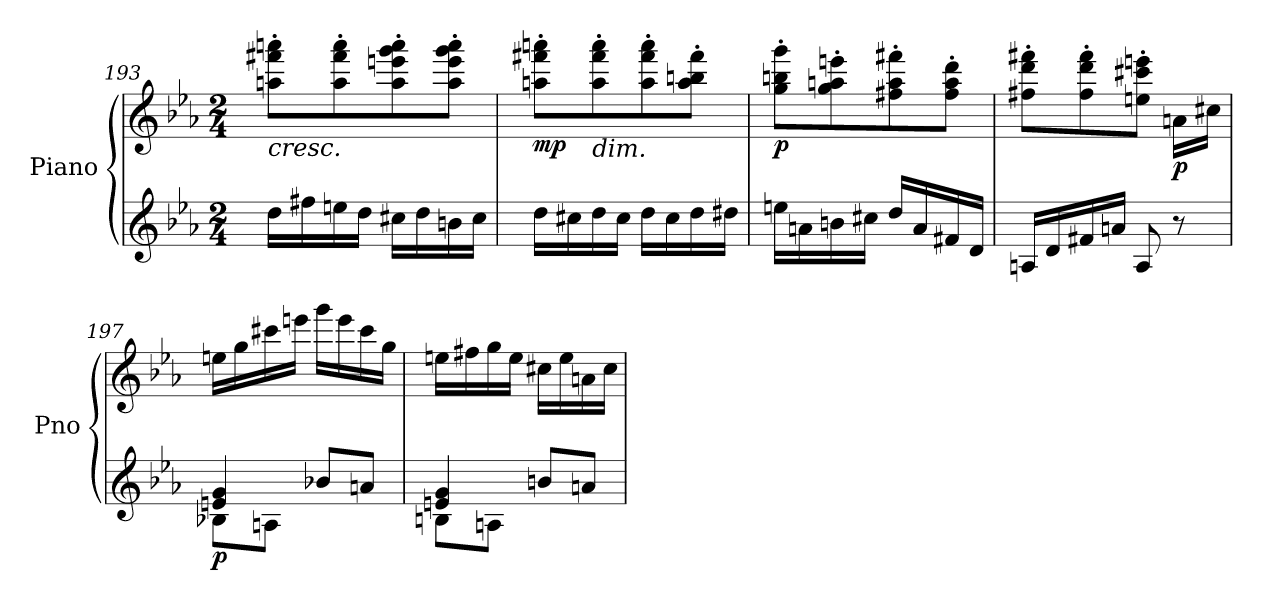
**kern	**kern	**dynam
*part1	*part1	*part1
*staff2	*staff1	*staff1/2
*I"Piano	*	*
*I'Pno	*	*
!!LO:PB:g=z
*clefG2	*clefG2	*
*k[b-e-a-]	*k[b-e-a-]	*
*M2/4	*M2/4	*
=193	=193	=193
!	!LO:TX:b:i:t=cresc.	!
16dd\LL	8aan\' 8fff#X\' 8aaan\'L	.
16ff#X\	.	.
16een\	8aa\' 8fff#\' 8aaa\'	.
16dd\JJ	.	.
16cc#X\LL	8aa\' 8eeen\' 8ggg\' 8aaa\'	.
16dd\	.	.
16bn\	8aa\' 8eee\' 8ggg\' 8aaa\'J	.
16cc#\JJ	.	.
=194	=194	=194
!	!	!LO:DY:b
16dd\LL	8aan\' 8fff#X\' 8aaan\'L	mp
16cc#X\	.	.
!	!LO:TX:b:i:t=dim.	!
16dd\	8aa\' 8fff#\' 8aaa\'	.
16cc#\JJ	.	.
16dd\LL	8aa\' 8fff#\' 8aaa\'	.
16cc#\	.	.
16dd\	8aa\' 8bbn\' 8fff#\'J	.
16dd#X\JJ	.	.
=195	=195	=195
!	!	!LO:DY:b
16een\LL	8gg\' 8bbn\' 8ggg\'L	p
16an\	.	.
16bn\	8gg\' 8aan\' 8eeen\'	.
16cc#X\JJ	.	.
16dd/LL	8ff#X\' 8aa\' 8fff#X\'	.
16a/	.	.
16f#X/	8ff#\' 8aa\' 8ddd\'J	.
16d/JJ	.	.
=196	=196	=196
16An/LL	8ff#X\' 8ddd\' 8fff#X\'L	.
16d/	.	.
16f#X/	8ff#\' 8ddd\' 8fff#\'	.
16an/JJ	.	.
8A/	8een\' 8ccc#X\' 8eeen\'J	.
!	!	!LO:DY:b
8r	16an\LL	p
.	16cc#X\JJ	.
=197	=197	=197
*^	*	*
!	!	!	!LO:DY:b=2
4en/ 4g/	8B-X\L	16een\LL	p
.	.	16gg\	.
.	8An\J	16ccc#X\	.
.	.	16eeen\JJ	.
8b-X/L	4ryy	16ggg\LL	.
.	.	16eee\	.
8an/J	.	16ccc#\	.
.	.	16gg\JJ	.
!!LO:LB:g=z
=198	=198	=198	=198
4en/ 4g/	8Bn\L	16een\LL	.
.	.	16ff#X\	.
.	8An\J	16gg\	.
.	.	16ee\JJ	.
8bn/L	4ryy	16cc#X\LL	.
.	.	16ee\	.
8an/J	.	16an\	.
.	.	16cc#\JJ	.
*v	*v	*	*
=	=	=
*-	*-	*-
